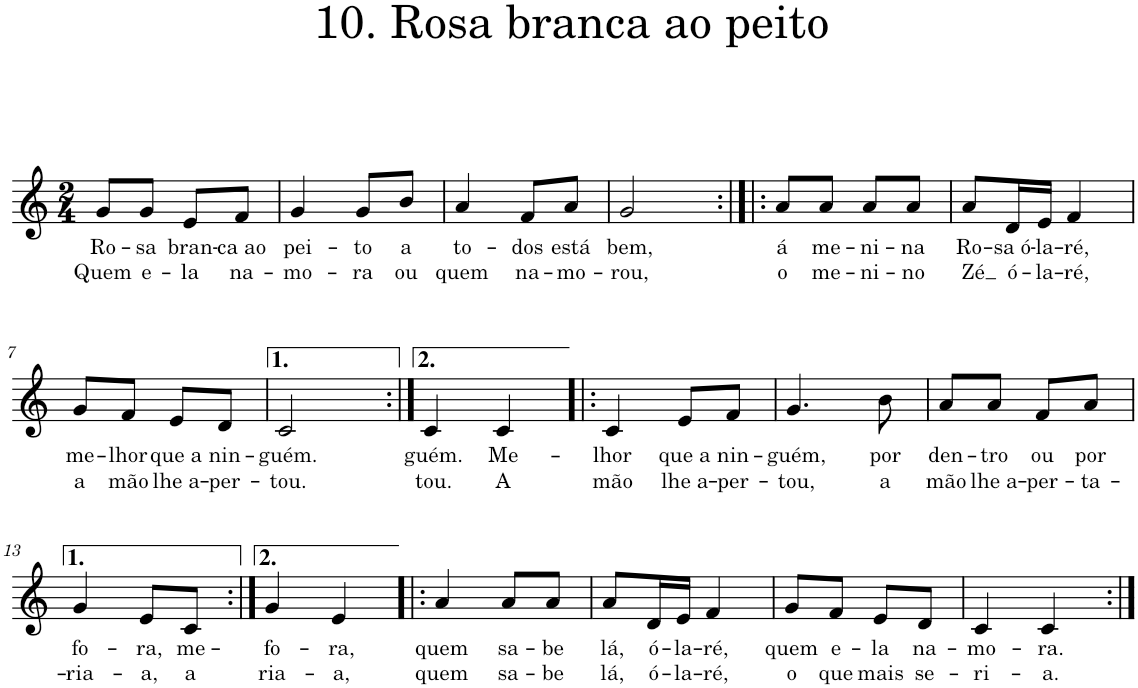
**kern	**text	**text
*part1	*part1	*part1
*staff1	*staff1	*staff1
*I"Piano	*	*
*I'Pno.	*	*
*clefG2	*	*
*k[]	*	*
*M2/4	*	*
=1	=1	=1
!	!LO:LY:b	!LO:LY:b
8g/L	Ro-	Quem
!	!LO:LY:b	!LO:LY:b
8g/J	-sa	e-
!	!LO:LY:b	!LO:LY:b
8e/L	bran-	-la
!	!LO:LY:b	!LO:LY:b
8f/J	-ca ao	na-
=2	=2	=2
!	!LO:LY:b	!LO:LY:b
4g/	pei-	-mo-
!	!LO:LY:b	!LO:LY:b
8g/L	-to	-ra
!	!LO:LY:b	!LO:LY:b
8b/J	a	ou
=3	=3	=3
!	!LO:LY:b	!LO:LY:b
4a/	to-	quem
!	!LO:LY:b	!LO:LY:b
8f/L	-dos	na-
!	!LO:LY:b	!LO:LY:b
8a/J	está	-mo-
=4	=4	=4
!	!LO:LY:b	!LO:LY:b
2g/	bem,	-rou,
=5:|!|:	=5:|!|:	=5:|!|:
!	!LO:LY:b	!LO:LY:b
8a/L	á	o
!	!LO:LY:b	!LO:LY:b
8a/J	me-	me-
!	!LO:LY:b	!LO:LY:b
8a/L	-ni-	-ni-
!	!LO:LY:b	!LO:LY:b
8a/J	-na	-no
=6	=6	=6
!	!LO:LY:b	!LO:LY:b
8a/L	Ro-	Zé
!	!LO:LY:b	!LO:LY:b
16d/L	-sa ó-	ó-
!	!LO:LY:b	!LO:LY:b
16e/JJ	-la-	-la-
!	!LO:LY:b	!LO:LY:b
4f/	-ré,	-ré,
!!LO:LB:g=z
=7	=7	=7
!	!LO:LY:b	!LO:LY:b
8g/L	me-	a
!	!LO:LY:b	!LO:LY:b
8f/J	-lhor	mão
!	!LO:LY:b	!LO:LY:b
8e/L	que a	lhe a-
!	!LO:LY:b	!LO:LY:b
8d/J	nin-	-per-
=8	=8	=8
!	!LO:LY:b	!LO:LY:b
2c/	-guém.	-tou.
=9:|!	=9:|!	=9:|!
!	!LO:LY:b	!LO:LY:b
4c/	guém.	tou.
!	!LO:LY:b	!LO:LY:b
4c/	Me-	A
=10!|:	=10!|:	=10!|:
!	!LO:LY:b	!LO:LY:b
4c/	-lhor	mão
!	!LO:LY:b	!LO:LY:b
8e/L	que a	lhe a-
!	!LO:LY:b	!LO:LY:b
8f/J	nin-	-per-
=11	=11	=11
!	!LO:LY:b	!LO:LY:b
4.g/	-guém,	-tou,
!	!LO:LY:b	!LO:LY:b
8b\	por	a
=12	=12	=12
!	!LO:LY:b	!LO:LY:b
8a/L	den-	mão
!	!LO:LY:b	!LO:LY:b
8a/J	-tro	lhe a-
!	!LO:LY:b	!LO:LY:b
8f/L	ou	-per-
!	!LO:LY:b	!LO:LY:b
8a/J	por	-ta-
!!LO:LB:g=z
=13	=13	=13
!	!LO:LY:b	!LO:LY:b
4g/	fo-	-ria-
!	!LO:LY:b	!LO:LY:b
8e/L	-ra,	-a,
!	!LO:LY:b	!LO:LY:b
8c/J	me-	a
=14:|!	=14:|!	=14:|!
!	!LO:LY:b	!LO:LY:b
4g/	-fo-	ria-
!	!LO:LY:b	!LO:LY:b
4e/	-ra,	-a,
=15!|:	=15!|:	=15!|:
!	!LO:LY:b	!LO:LY:b
4a/	quem	quem
!	!LO:LY:b	!LO:LY:b
8a/L	sa-	sa-
!	!LO:LY:b	!LO:LY:b
8a/J	-be	-be
=16	=16	=16
!	!LO:LY:b	!LO:LY:b
8a/L	lá,	lá,
!	!LO:LY:b	!LO:LY:b
16d/L	ó-	ó-
!	!LO:LY:b	!LO:LY:b
16e/JJ	-la-	-la-
!	!LO:LY:b	!LO:LY:b
4f/	-ré,	-ré,
=17	=17	=17
!	!LO:LY:b	!LO:LY:b
8g/L	quem	o
!	!LO:LY:b	!LO:LY:b
8f/J	e-	que
!	!LO:LY:b	!LO:LY:b
8e/L	-la	mais
!	!LO:LY:b	!LO:LY:b
8d/J	na-	se-
=18	=18	=18
!	!LO:LY:b	!LO:LY:b
4c/	-mo-	-ri-
!	!LO:LY:b	!LO:LY:b
4c/	-ra.	-a.
=:|!	=:|!	=:|!
*-	*-	*-
